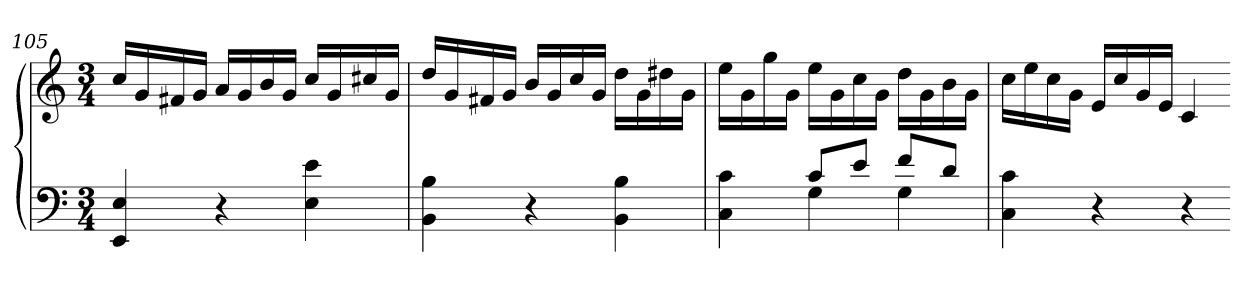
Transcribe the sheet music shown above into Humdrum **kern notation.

**kern	**kern
*part1	*part1
*staff2	*staff1
*clefF4	*clefG2
*k[]	*k[]
*C:	*C:
*M3/4	*M3/4
=105	=105
4EE 4E	16ccLL
.	16g
.	16f#X
.	16gJJ
4r	16aLL
.	16g
.	16b
.	16gJJ
4E 4e	16ccLL
.	16g
.	16cc#X
.	16gJJ
=106	=106
4BB 4B	16ddLL
.	16g
.	16f#X
.	16gJJ
4r	16bLL
.	16g
.	16cc
.	16gJJ
4BB 4B	16ddLL
.	16g
.	16dd#X
.	16gJJ
=107	=107
*^	*
4C 4c	4ryy	16eeLL
.	.	16g
.	.	16gg
.	.	16gJJ
8cL	4G	16eeLL
.	.	16g
8eJ	.	16cc
.	.	16gJJ
8fL	4G	16ddLL
.	.	16g
8dJ	.	16b
.	.	16gJJ
*v	*v	*
=108	=108
4C 4c	16ccLL
.	16ee
.	16cc
.	16gJJ
4r	16eLL
.	16cc
.	16g
.	16eJJ
4r	4c
=-	=-
*-	*-
